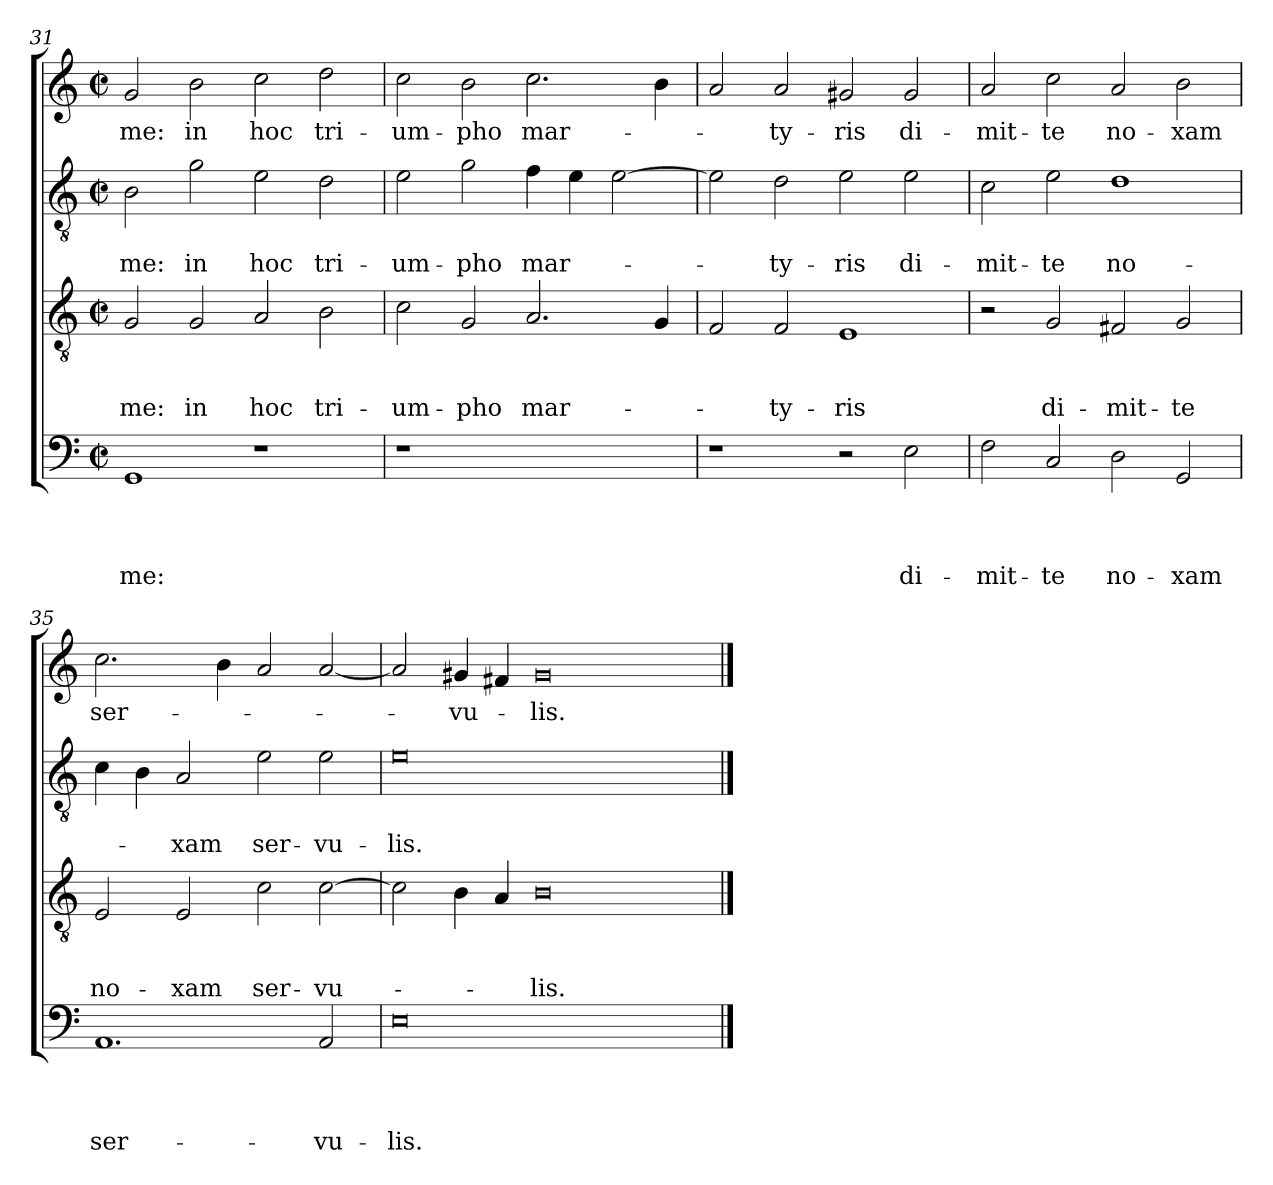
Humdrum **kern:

**kern	**text	**text	**text	**text	**kern	**text	**text	**text	**kern	**text	**text	**kern	**text
*part4	*part4	*part4	*part4	*part4	*part3	*part3	*part3	*part3	*part2	*part2	*part2	*part1	*part1
*staff4	*staff4	*staff4	*staff4	*staff4	*staff3	*staff3	*staff3	*staff3	*staff2	*staff2	*staff2	*staff1	*staff1
*clefF4	*	*	*	*	*clefGv2	*	*	*	*clefGv2	*	*	*clefG2	*
*k[]	*	*	*	*	*k[]	*	*	*	*k[]	*	*	*k[]	*
*C:	*	*	*	*	*C:	*	*	*	*C:	*	*	*C:	*
*M2/2	*	*	*	*	*M2/2	*	*	*	*M2/2	*	*	*M2/2	*
*met(c|)	*	*	*	*	*met(c|)	*	*	*	*met(c|)	*	*	*met(c|)	*
=31	=31	=31	=31	=31	=31	=31	=31	=31	=31	=31	=31	=31	=31
!	!	!	!	!LO:LY:b	!	!	!	!LO:LY:b	!	!	!LO:LY:b	!	!LO:LY:b
1GG	.	.	.	-me:	2G/	.	.	-me:	2B\	.	-me:	2g/	-me:
!	!	!	!	!	!	!	!	!LO:LY:b	!	!	!LO:LY:b	!	!LO:LY:b
.	.	.	.	.	2G/	.	.	in	2g\	.	in	2b\	in
!	!	!	!	!	!	!	!	!LO:LY:b	!	!	!LO:LY:b	!	!LO:LY:b
1r	.	.	.	.	2A/	.	.	hoc	2e\	.	hoc	2cc\	hoc
!	!	!	!	!	!	!	!	!LO:LY:b	!	!	!LO:LY:b	!	!LO:LY:b
.	.	.	.	.	2B\	.	.	tri-	2d\	.	tri-	2dd\	tri-
!!LO:LB:g=z
=32	=32	=32	=32	=32	=32	=32	=32	=32	=32	=32	=32	=32	=32
!	!	!	!	!	!	!	!	!LO:LY:b	!	!	!LO:LY:b	!	!LO:LY:b
1r	.	.	.	.	2c\	.	.	-um-	2e\	.	-um-	2cc\	-um-
!	!	!	!	!	!	!	!	!LO:LY:b	!	!	!LO:LY:b	!	!LO:LY:b
.	.	.	.	.	2G/	.	.	-pho	2g\	.	-pho	2b\	-pho
!	!	!	!	!	!	!	!	!LO:LY:b	!	!	!LO:LY:b	!	!LO:LY:b
1ryy	.	.	.	.	2.A/	.	.	mar-	4f\	.	mar-	2.cc\	mar-
.	.	.	.	.	.	.	.	.	4e\	.	.	.	.
.	.	.	.	.	.	.	.	.	[2e\	.	.	.	.
.	.	.	.	.	4G/	.	.	.	.	.	.	4b\	.
=33	=33	=33	=33	=33	=33	=33	=33	=33	=33	=33	=33	=33	=33
1r	.	.	.	.	2F/	.	.	.	2e\]	.	.	2a/	.
!	!	!	!	!	!	!	!	!LO:LY:b	!	!	!LO:LY:b	!	!LO:LY:b
.	.	.	.	.	2F/	.	.	-ty-	2d\	.	-ty-	2a/	-ty-
!	!	!	!	!	!	!	!	!LO:LY:b	!	!	!LO:LY:b	!	!LO:LY:b
2r	.	.	.	.	1E	.	.	-ris	2e\	.	-ris	2g#X/	-ris
!	!	!	!	!LO:LY:b	!	!	!	!	!	!	!LO:LY:b	!	!LO:LY:b
2E\	.	.	.	di-	.	.	.	.	2e\	.	di-	2g#/	di-
=34	=34	=34	=34	=34	=34	=34	=34	=34	=34	=34	=34	=34	=34
!	!	!	!	!LO:LY:b	!	!	!	!	!	!	!LO:LY:b	!	!LO:LY:b
2F\	.	.	.	-mit-	2r	.	.	.	2c\	.	-mit-	2a/	-mit-
!	!	!	!	!LO:LY:b	!	!	!	!LO:LY:b	!	!	!LO:LY:b	!	!LO:LY:b
2C/	.	.	.	-te	2G/	.	.	di-	2e\	.	-te	2cc\	-te
!	!	!	!	!LO:LY:b	!	!	!	!LO:LY:b	!	!	!LO:LY:b	!	!LO:LY:b
2D\	.	.	.	no-	2F#X/	.	.	-mit-	1d	.	no-	2a/	no-
!	!	!	!	!LO:LY:b	!	!	!	!LO:LY:b	!	!	!	!	!LO:LY:b
2GG/	.	.	.	-xam	2G/	.	.	-te	.	.	.	2b\	-xam
=35	=35	=35	=35	=35	=35	=35	=35	=35	=35	=35	=35	=35	=35
!	!	!	!	!LO:LY:b	!	!	!	!LO:LY:b	!	!	!	!	!LO:LY:b
1.AA	.	.	.	ser-	2E/	.	.	no-	4c\	.	.	2.cc\	ser-
.	.	.	.	.	.	.	.	.	4B\	.	.	.	.
!	!	!	!	!	!	!	!	!LO:LY:b	!	!	!LO:LY:b	!	!
.	.	.	.	.	2E/	.	.	-xam	2A/	.	-xam	.	.
.	.	.	.	.	.	.	.	.	.	.	.	4b\	.
!	!	!	!	!	!	!	!	!LO:LY:b	!	!	!LO:LY:b	!	!
.	.	.	.	.	2c\	.	.	ser-	2e\	.	ser-	2a/	.
!	!	!	!	!LO:LY:b	!	!	!	!LO:LY:b	!	!	!LO:LY:b	!	!
2AA/	.	.	.	-vu-	[2c\	.	.	-vu-	2e\	.	-vu-	[2a/	.
=36	=36	=36	=36	=36	=36	=36	=36	=36	=36	=36	=36	=36	=36
!	!	!	!	!LO:LY:b	!	!	!	!	!	!	!LO:LY:b	!	!
0E	.	.	.	-lis.	2c\]	.	.	.	0e	.	-lis.	2a/]	.
!	!	!	!	!	!	!	!	!	!	!	!	!	!LO:LY:b
.	.	.	.	.	4B\	.	.	.	.	.	.	4g#X/	-vu-
.	.	.	.	.	4A/	.	.	.	.	.	.	4f#X/	.
!	!	!	!	!	!	!	!	!LO:LY:b	!	!	!	!	!LO:LY:b
.	.	.	.	.	0B	.	.	-lis.	.	.	.	0g#	-lis.
1ryy	.	.	.	.	.	.	.	.	1ryy	.	.	.	.
==	==	==	==	==	==	==	==	==	==	==	==	==	==
*-	*-	*-	*-	*-	*-	*-	*-	*-	*-	*-	*-	*-	*-
